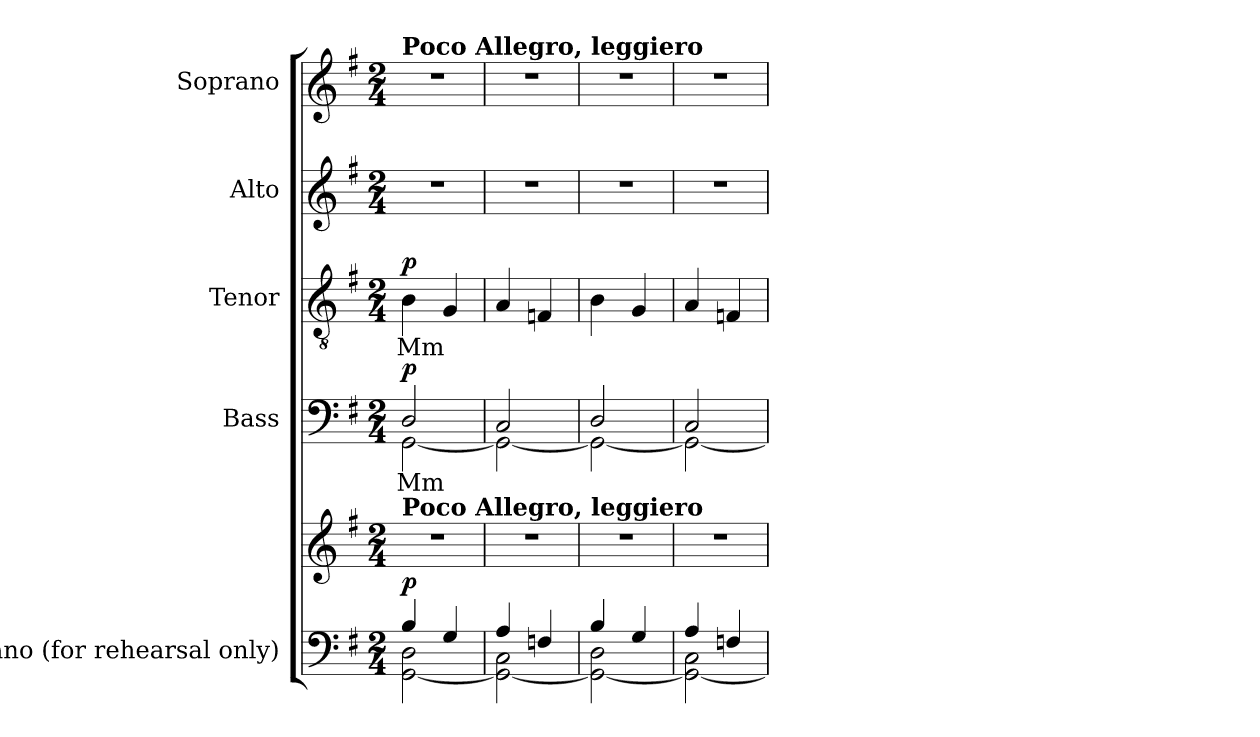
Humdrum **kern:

**kern	**kern	**dynam	**kern	**text	**dynam	**kern	**text	**dynam	**kern	**kern
*part5	*part5	*part5	*part4	*part4	*part4	*part3	*part3	*part3	*part2	*part1
*staff6	*staff5	*staff5/6	*staff4	*staff4	*staff4	*staff3	*staff3	*staff3	*staff2	*staff1
*I"Piano (for rehearsal only)	*	*	*I"Bass	*	*	*I"Tenor	*	*	*I"Alto	*I"Soprano
*I'Pno.	*	*	*I'B.	*	*	*I'T.	*	*	*I'A.	*I'S.
!!LO:PB:g=z
*clefF4	*clefG2	*	*clefF4	*	*	*clefGv2	*	*	*clefG2	*clefG2
*	*	*	*	*	*	*ITrd7c12	*	*	*	*
*k[f#]	*k[f#]	*	*k[f#]	*	*	*k[f#]	*	*	*k[f#]	*k[f#]
*G:	*G:	*	*G:	*	*	*G:	*	*	*G:	*G:
*M2/4	*M2/4	*	*M2/4	*	*	*M2/4	*	*	*M2/4	*M2/4
*MM120	*MM120	*	*MM120	*	*	*MM120	*	*	*MM120	*MM120
=1	=1	=1	=1	=1	=1	=1	=1	=1	=1	=1
*^	*	*	*	*	*	*	*	*	*	*
!	!	!LO:N:vis=1	!	!	!	!	!	!	!	!	!
*	*	*	*	*^	*	*	*	*	*	*	*
!	!	!	!	!	!	!LO:LY:b:color=#000000	!	!	!	!	!	!
!	!	!	!	!	!	!	!	!	!	!	!	!LO:TX:a:B:t=Poco Allegro, leggiero
!	!	!LO:TX:a:B:t=Poco Allegro, leggiero	!	!	!	!	!	!	!	!	!	!
!	!	!	!	!	!	!	!	!	!LO:LY:b:color=#000000	!	!LO:N:vis=1	!LO:N:vis=1
4Bi/	[<2GGi\ 2Di	2r	p	2Di/	[<2GGi\	Mm	p	4BBi\	Mm	p	2r	2r
4Gi/	.	.	.	.	.	.	.	4GGi/	.	.	.	.
=2	=2	=2	=2	=2	=2	=2	=2	=2	=2	=2	=2	=2
!	!	!LO:N:vis=1	!	!	!	!	!	!	!	!	!LO:N:vis=1	!LO:N:vis=1
4Ai/	2GGi\_< 2Ci	2r	.	2Ci/	2GGi\_<	.	.	4AAi/	.	.	2r	2r
4Fni/	.	.	.	.	.	.	.	4FFni/	.	.	.	.
=3	=3	=3	=3	=3	=3	=3	=3	=3	=3	=3	=3	=3
!	!	!LO:N:vis=1	!	!	!	!	!	!	!	!	!LO:N:vis=1	!LO:N:vis=1
4Bi/	2GGi\_< 2Di	2r	.	2Di/	2GGi\_<	.	.	4BBi\	.	.	2r	2r
4Gi/	.	.	.	.	.	.	.	4GGi/	.	.	.	.
=4	=4	=4	=4	=4	=4	=4	=4	=4	=4	=4	=4	=4
!	!	!LO:N:vis=1	!	!	!	!	!	!	!	!	!LO:N:vis=1	!LO:N:vis=1
4Ai/	2GGi\_< 2Ci	2r	.	2Ci/	2GGi\_<	.	.	4AAi/	.	.	2r	2r
4Fni/	.	.	.	.	.	.	.	4FFni/	.	.	.	.
*v	*v	*	*	*v	*v	*	*	*	*	*	*	*
=	=	=	=	=	=	=	=	=	=	=
*-	*-	*-	*-	*-	*-	*-	*-	*-	*-	*-
